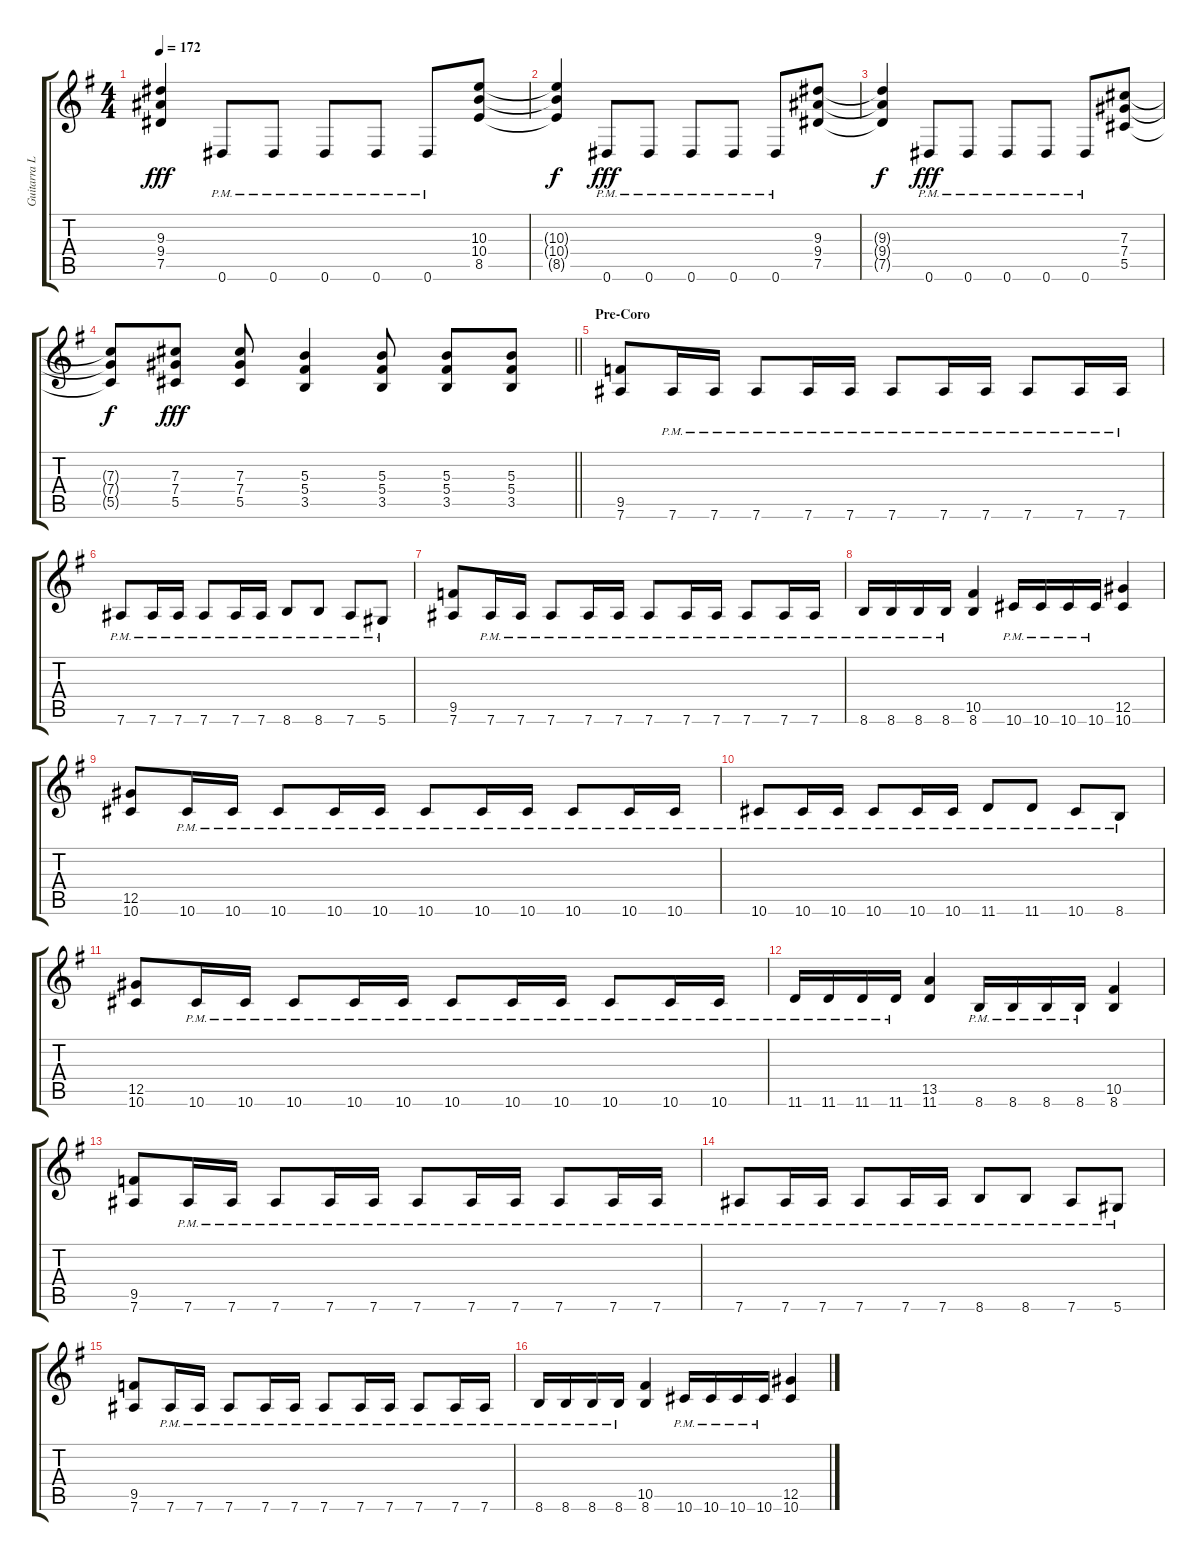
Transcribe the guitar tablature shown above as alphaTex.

\track ("Guitarra Líder" "Guitarra L") {instrument distortionguitar}
\staff {score tabs}
\tuning (Eb4 Bb3 Gb3 Db3 Ab2 Eb2) {hide}
\ts (4 4)
\tempo 172
\clef g2
\ks eminor
(9.3 9.4 7.5).4{dy fff} 0.6{pm}.8 0.6{pm}.8 0.6{pm}.8 0.6{pm}.8 0.6{pm}.8 (10.3 10.4 8.5).8 |
(10.3{t} 10.4{t} 8.5{t}).4{dy f} 0.6{pm}.8{dy fff} 0.6{pm}.8 0.6{pm}.8 0.6{pm}.8 0.6{pm}.8 (9.3 9.4 7.5).8 |
(9.3{t} 9.4{t} 7.5{t}).4{dy f} 0.6{pm}.8{dy fff} 0.6{pm}.8 0.6{pm}.8 0.6{pm}.8 0.6{pm}.8 (7.3 7.4 5.5).8 |
\barLineRight lightlight
(7.3{t} 7.4{t} 5.5{t}).8{dy f} (7.3 7.4 5.5).8{dy fff} (7.3 7.4 5.5).8 (5.3 5.4 3.5).4 (5.3 5.4 3.5).8 (5.3 5.4 3.5).8 (5.3 5.4 3.5).8 |
\section ("" "Pre-Coro")
(9.5 7.6).8 7.6{pm}.16 7.6{pm}.16 7.6{pm}.8 7.6{pm}.16 7.6{pm}.16 7.6{pm}.8 7.6{pm}.16 7.6{pm}.16 7.6{pm}.8 7.6{pm}.16 7.6{pm}.16 |
7.6{pm}.8 7.6{pm}.16 7.6{pm}.16 7.6{pm}.8 7.6{pm}.16 7.6{pm}.16 8.6{pm}.8 8.6{pm}.8 7.6{pm}.8 5.6{pm}.8 |
(9.5 7.6).8 7.6{pm}.16 7.6{pm}.16 7.6{pm}.8 7.6{pm}.16 7.6{pm}.16 7.6{pm}.8 7.6{pm}.16 7.6{pm}.16 7.6{pm}.8 7.6{pm}.16 7.6{pm}.16 |
8.6{pm}.16 8.6{pm}.16 8.6{pm}.16 8.6{pm}.16 (10.5 8.6).4 10.6{pm}.16 10.6{pm}.16 10.6{pm}.16 10.6{pm}.16 (12.5 10.6).4 |
(12.5 10.6).8 10.6{pm}.16 10.6{pm}.16 10.6{pm}.8 10.6{pm}.16 10.6{pm}.16 10.6{pm}.8 10.6{pm}.16 10.6{pm}.16 10.6{pm}.8 10.6{pm}.16 10.6{pm}.16 |
10.6{pm}.8 10.6{pm}.16 10.6{pm}.16 10.6{pm}.8 10.6{pm}.16 10.6{pm}.16 11.6{pm}.8 11.6{pm}.8 10.6{pm}.8 8.6{pm}.8 |
(12.5 10.6).8 10.6{pm}.16 10.6{pm}.16 10.6{pm}.8 10.6{pm}.16 10.6{pm}.16 10.6{pm}.8 10.6{pm}.16 10.6{pm}.16 10.6{pm}.8 10.6{pm}.16 10.6{pm}.16 |
11.6{pm}.16 11.6{pm}.16 11.6{pm}.16 11.6{pm}.16 (13.5 11.6).4 8.6{pm}.16 8.6{pm}.16 8.6{pm}.16 8.6{pm}.16 (10.5 8.6).4 |
(9.5 7.6).8 7.6{pm}.16 7.6{pm}.16 7.6{pm}.8 7.6{pm}.16 7.6{pm}.16 7.6{pm}.8 7.6{pm}.16 7.6{pm}.16 7.6{pm}.8 7.6{pm}.16 7.6{pm}.16 |
7.6{pm}.8 7.6{pm}.16 7.6{pm}.16 7.6{pm}.8 7.6{pm}.16 7.6{pm}.16 8.6{pm}.8 8.6{pm}.8 7.6{pm}.8 5.6{pm}.8 |
(9.5 7.6).8 7.6{pm}.16 7.6{pm}.16 7.6{pm}.8 7.6{pm}.16 7.6{pm}.16 7.6{pm}.8 7.6{pm}.16 7.6{pm}.16 7.6{pm}.8 7.6{pm}.16 7.6{pm}.16 |
8.6{pm}.16 8.6{pm}.16 8.6{pm}.16 8.6{pm}.16 (10.5 8.6).4 10.6{pm}.16 10.6{pm}.16 10.6{pm}.16 10.6{pm}.16 (12.5 10.6).4
